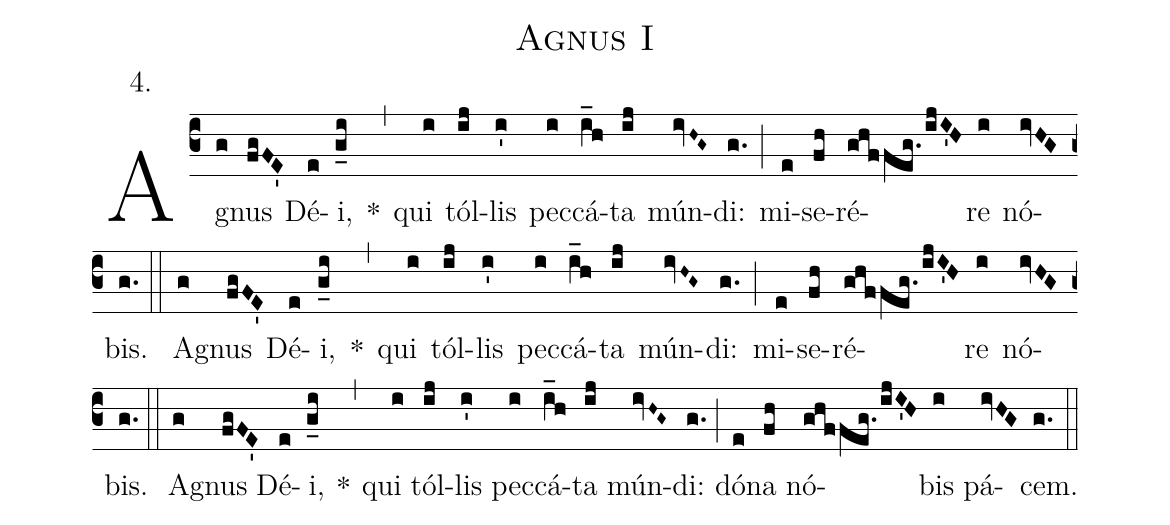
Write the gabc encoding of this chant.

name:Agnus I;
office-part:agnus dei;
mode:4;
annotation:4.;
%%
Ag(g)nus(fgFE') Dé(e)i,(g_i) *(,)
  qui(i) tól(ij)lis(i') pec(i)cá(i_h)ta(ij) mún(ivH~G~)di:(g.) (;)
  mi(e)se(fh)ré(ghf/feg./ijI'H)re(i) nó(ivHG)bis.(g.) (::)
Ag(g)nus(fgFE') Dé(e)i,(g_i) *(,)
  qui(i) tól(ij)lis(i') pec(i)cá(i_h)ta(ij) mún(ivH~G~)di:(g.) (;)
  mi(e)se(fh)ré(ghf/feg./ijI'H)re(i) nó(ivHG)bis.(g.) (::)
Ag(g)nus(fgFE') Dé(e)i,(g_i) *(,)
  qui(i) tól(ij)lis(i') pec(i)cá(i_h)ta(ij) mún(ivH~G~)di:(g.) (;)
  dó(e)na(fh) nó(ghf/feg./ijI'H)bis(i) pá(ivHG)cem.(g.) (::)
